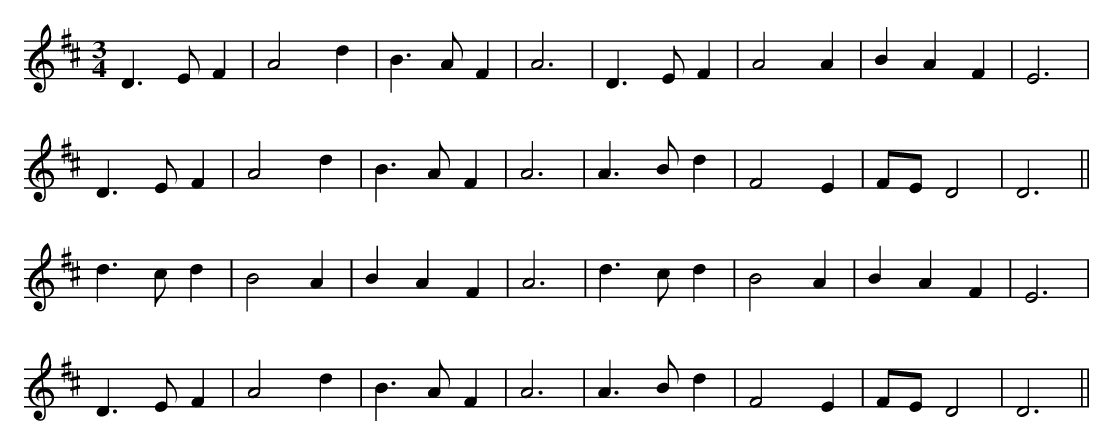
X:1
M:3/4
K:D
D3E F2|A4 d2|B3A F2|A6|D3E F2|A4 A2|B2A2 F2|E6|
D3E F2|A4 d2|B3A F2|A6|A3B d2|F4 E2|FE D4|D6||
d3c d2|B4 A2|B2A2 F2|A6|d3c d2|B4 A2|B2A2 F2|E6|
D3E F2|A4 d2|B3A F2|A6|A3B d2|F4 E2|FE D4|D6||
